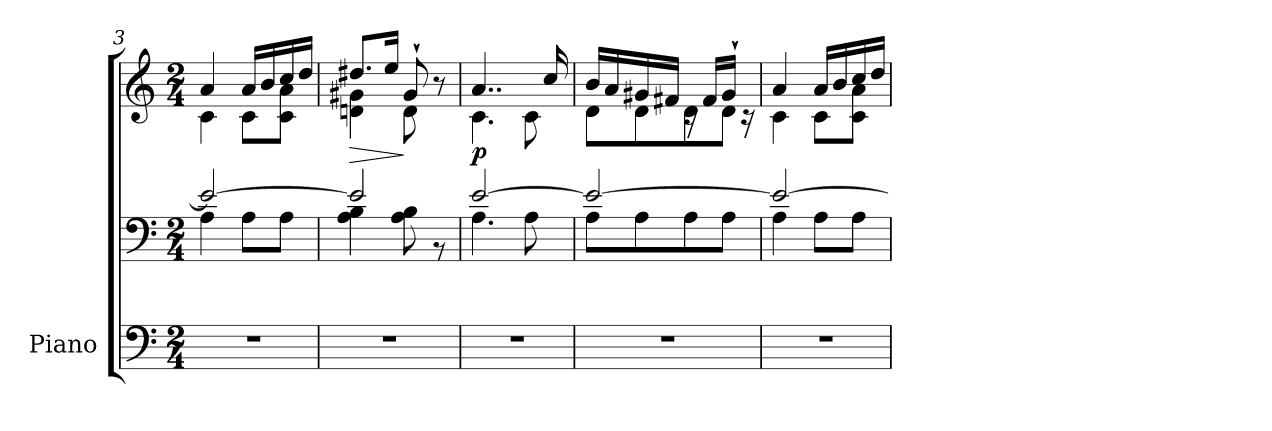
**kern	**kern	**kern	**dynam
*part1	*part1	*part1	*part1
*staff3	*staff2	*staff1	*staff1/2/3
*I"Piano	*	*	*
*I'Pno.	*	*	*
*clefF4	*clefF4	*clefG2	*
*k[]	*k[]	*k[]	*
*M2/4	*M2/4	*M2/4	*
=3	=3	=3	=3
*	*^	*^	*
2r	2e/_	4A\	4a/	4c\	.
.	.	8A\L	16a/LL	8c\L	.
.	.	.	16b/	.	.
.	.	8A\J	16cc/	8c\ 8a\J	.
.	.	.	16dd/JJ	.	.
=4	=4	=4	=4	=4	=4
!	!	!	!	!	!LO:HP:b
2r	2e/]	4A\ 4B\	8.dd#X/L	4dn\ 4g#X\	>
.	.	.	16ee/Jk	.	.
.	.	8A\ 8B\	8g#`/	8d\	]
.	.	8r	8r	8ryy	.
=5	=5	=5	=5	=5	=5
!	!	!	!	!	!LO:DY:b
2r	[2e/	4.A\	4..a/	4.c\	p
.	.	8A\	.	8c\	.
.	.	.	16cc/	.	.
=6	=6	=6	=6	=6	=6
2r	2e/_	8A\L	16b/LL	8d\L	.
.	.	.	16a/	.	.
.	.	8A\	16g#X/	8d\	.
.	.	.	16f#X/JJ	.	.
.	.	8A\	16rc	8d\	.
.	.	.	16f#/LL	.	.
.	.	8A\J	16g#`/JJ	8d\J	.
.	.	.	16rc	.	.
!!LO:LB:g=z	!!
=7	=7	=7	=7	=7	=7
2r	2e/_	4A\	4a/	4c\	.
.	.	8A\L	16a/LL	8c\L	.
.	.	.	16b/	.	.
.	.	8A\J	16cc/	8c\ 8a\J	.
.	.	.	16dd/JJ	.	.
*	*v	*v	*	*	*
*	*	*v	*v	*
=	=	=	=
*-	*-	*-	*-
